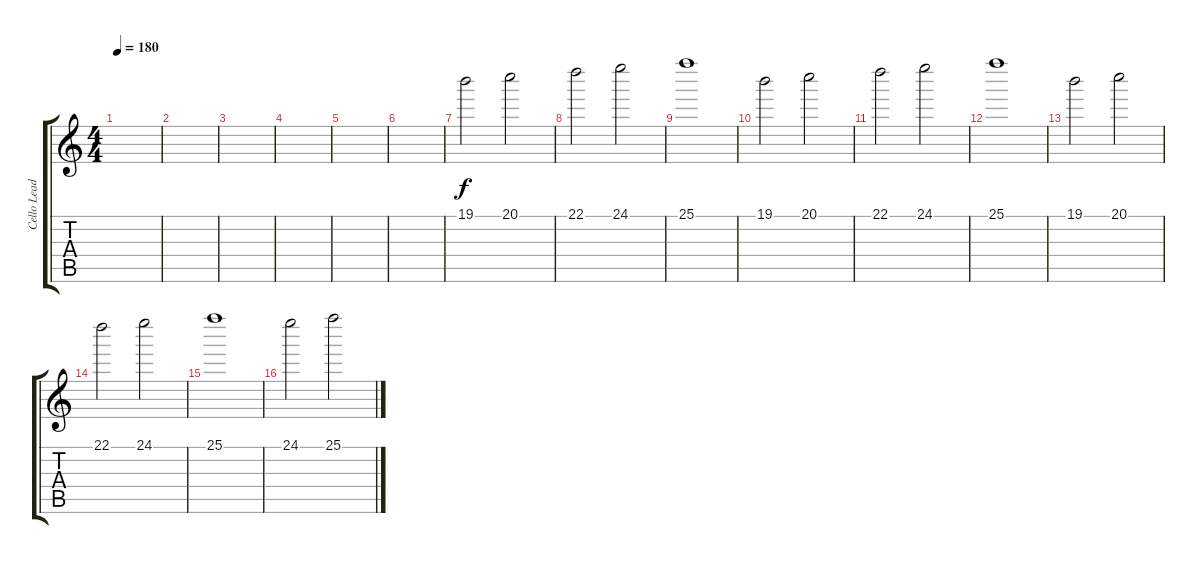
\track ("Cello Lead (Solo)" "Cello Lead") {instrument distortionguitar}
\staff {score tabs}
\tuning (E4 B3 G3 D3 A2 D2) {hide}
\ts (4 4)
\tempo 180
\tempo 145
\tempo 180
\clef g2
\ks c
|
|
|
|
|
|
19.1.2 20.1.2 |
22.1.2 24.1.2 |
25.1.1 |
19.1.2 20.1.2 |
22.1.2 24.1.2 |
25.1.1 |
19.1.2 20.1.2 |
22.1.2 24.1.2 |
25.1.1 |
24.1.2 25.1.2
